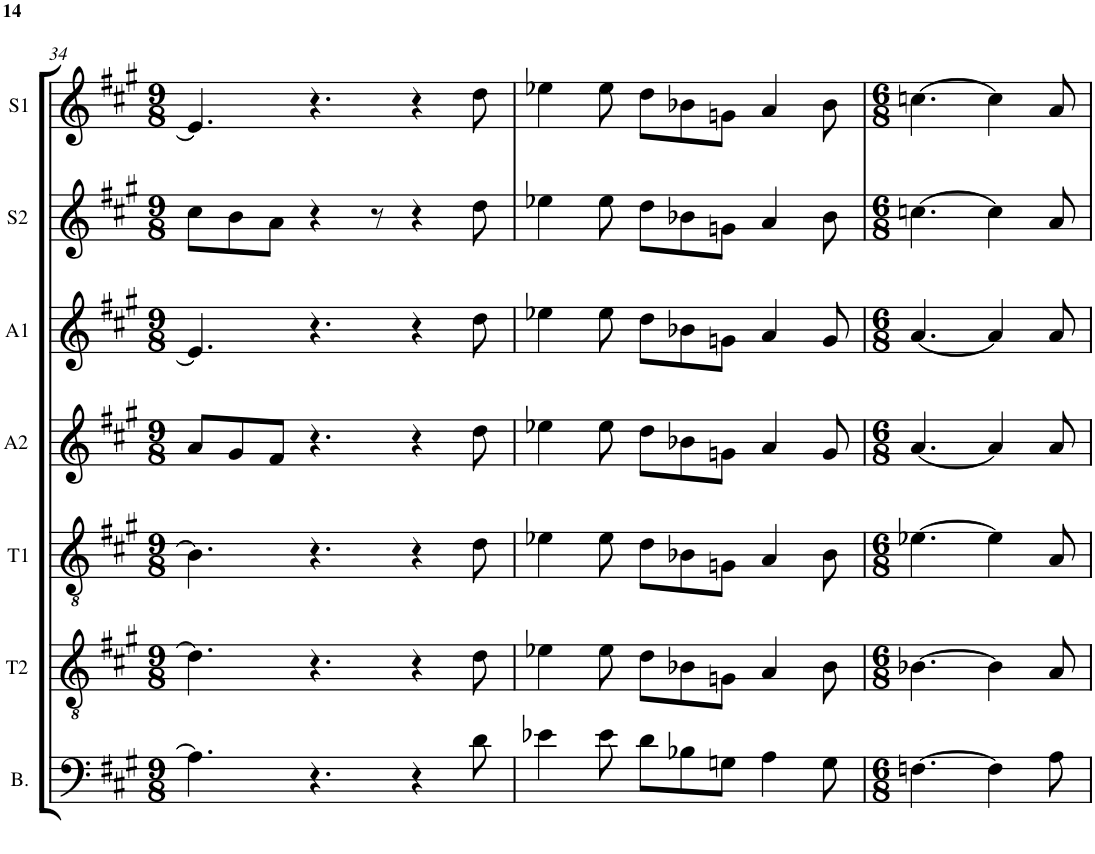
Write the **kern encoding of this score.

**kern	**kern	**kern	**kern	**kern	**kern	**kern
*part7	*part6	*part5	*part4	*part3	*part2	*part1
*staff7	*staff6	*staff5	*staff4	*staff3	*staff2	*staff1
*I"Bass	*I"Ten. 2	*I"Ten. 1	*I"Alto 2	*I"Alto 1	*I"Sop. 2	*I"Sop. 1
*I'B.	*I'T2	*I'T1	*I'A2	*I'A1	*I'S2	*I'S1
!!LO:PB:g=z
*clefF4	*clefGv2	*clefGv2	*clefG2	*clefG2	*clefG2	*clefG2
*k[f#c#g#]	*k[f#c#g#]	*k[f#c#g#]	*k[f#c#g#]	*k[f#c#g#]	*k[f#c#g#]	*k[f#c#g#]
*A:	*A:	*A:	*A:	*A:	*A:	*A:
*M9/8	*M9/8	*M9/8	*M9/8	*M9/8	*M9/8	*M9/8
=34	=34	=34	=34	=34	=34	=34
4.A\]	4.d\]	4.B\]	8a/L	4.e/]	8cc#\L	4.e/]
.	.	.	8g#/	.	8b\	.
.	.	.	8f#/J	.	8a\J	.
4.r	4.r	4.r	4.r	4.r	4r	4.r
.	.	.	.	.	8r	.
4r	4r	4r	4r	4r	4r	4r
8d\	8d\	8d\	8dd\	8dd\	8dd\	8dd\
=35	=35	=35	=35	=35	=35	=35
4e-X\	4e-X\	4e-X\	4ee-X\	4ee-X\	4ee-X\	4ee-X\
8e-\	8e-\	8e-\	8ee-\	8ee-\	8ee-\	8ee-\
8d\L	8d\L	8d\L	8dd\L	8dd\L	8dd\L	8dd\L
8B-X\	8B-X\	8B-X\	8b-X\	8b-X\	8b-X\	8b-X\
8Gn\J	8Gn\J	8Gn\J	8gn\J	8gn\J	8gn\J	8gn\J
4A\	4A/	4A/	4a/	4a/	4a/	4a/
8G\	8B-\	8B-\	8g/	8g/	8b-\	8b-\
=36	=36	=36	=36	=36	=36	=36
*M6/8	*M6/8	*M6/8	*M6/8	*M6/8	*M6/8	*M6/8
[4.Fn\	[4.B-X\	[4.e-X\	[4.a/	[4.a/	[4.ccn\	[4.ccn\
4F\]	4B-\]	4e-\]	4a/]	4a/]	4cc\]	4cc\]
8A\	8A/	8A/	8a/	8a/	8a/	8a/
=	=	=	=	=	=	=
*-	*-	*-	*-	*-	*-	*-
